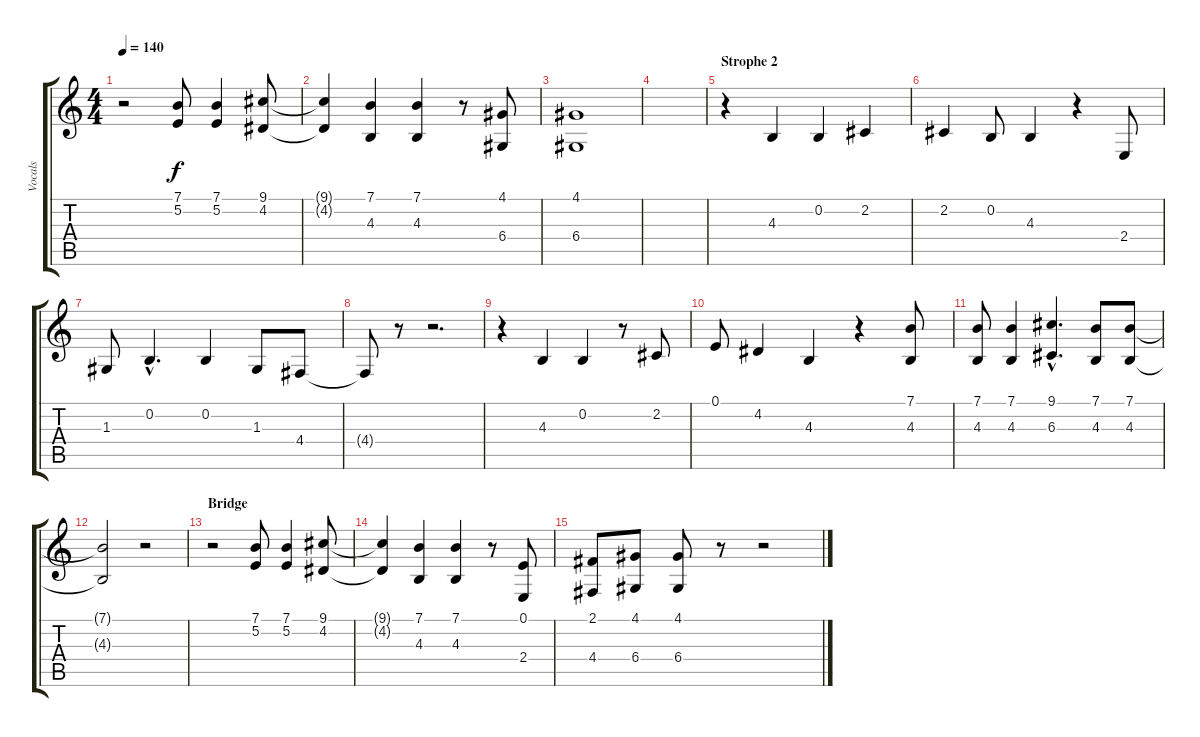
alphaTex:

\track ("Vocals" "Vocals") {instrument lead2sawtooth}
\staff {score tabs}
\tuning (E4 B3 G3 D3 A2 E2) {hide}
\ts (4 4)
\tempo 140
\clef g2
\ks c
r.2{dy f} (7.1 5.2).8 (7.1 5.2).4 (9.1 4.2).8 |
(9.1{t} 4.2{t}).4 (7.1 4.3).4 (7.1 4.3).4 r.8 (4.1 6.4).8 |
(4.1 6.4).1 |
|
\section ("" "Strophe 2")
r.4 4.3.4 0.2.4 2.2.4 |
2.2.4 0.2.8 4.3.4 r.4 2.4.8 |
1.3.8 0.2{hac}.4{d} 0.2.4 1.3.8 4.4.8 |
4.4{t}.8 r.8 r.2{d} |
r.4 4.3.4 0.2.4 r.8 2.2.8 |
0.1.8 4.2.4 4.3.4 r.4 (7.1 4.3).8 |
(7.1 4.3).8 (7.1 4.3).4 (9.1{hac} 6.3{hac}).4{d} (7.1 4.3).8 (7.1 4.3).8 |
(7.1{t} 4.3{t}).2 r.2 |
\section ("" "Bridge")
r.2 (7.1 5.2).8 (7.1 5.2).4 (9.1 4.2).8 |
(9.1{t} 4.2{t}).4 (7.1 4.3).4 (7.1 4.3).4 r.8 (0.1 2.4).8 |
(2.1 4.4).8 (4.1 6.4).8 (4.1 6.4).8 r.8 r.2
